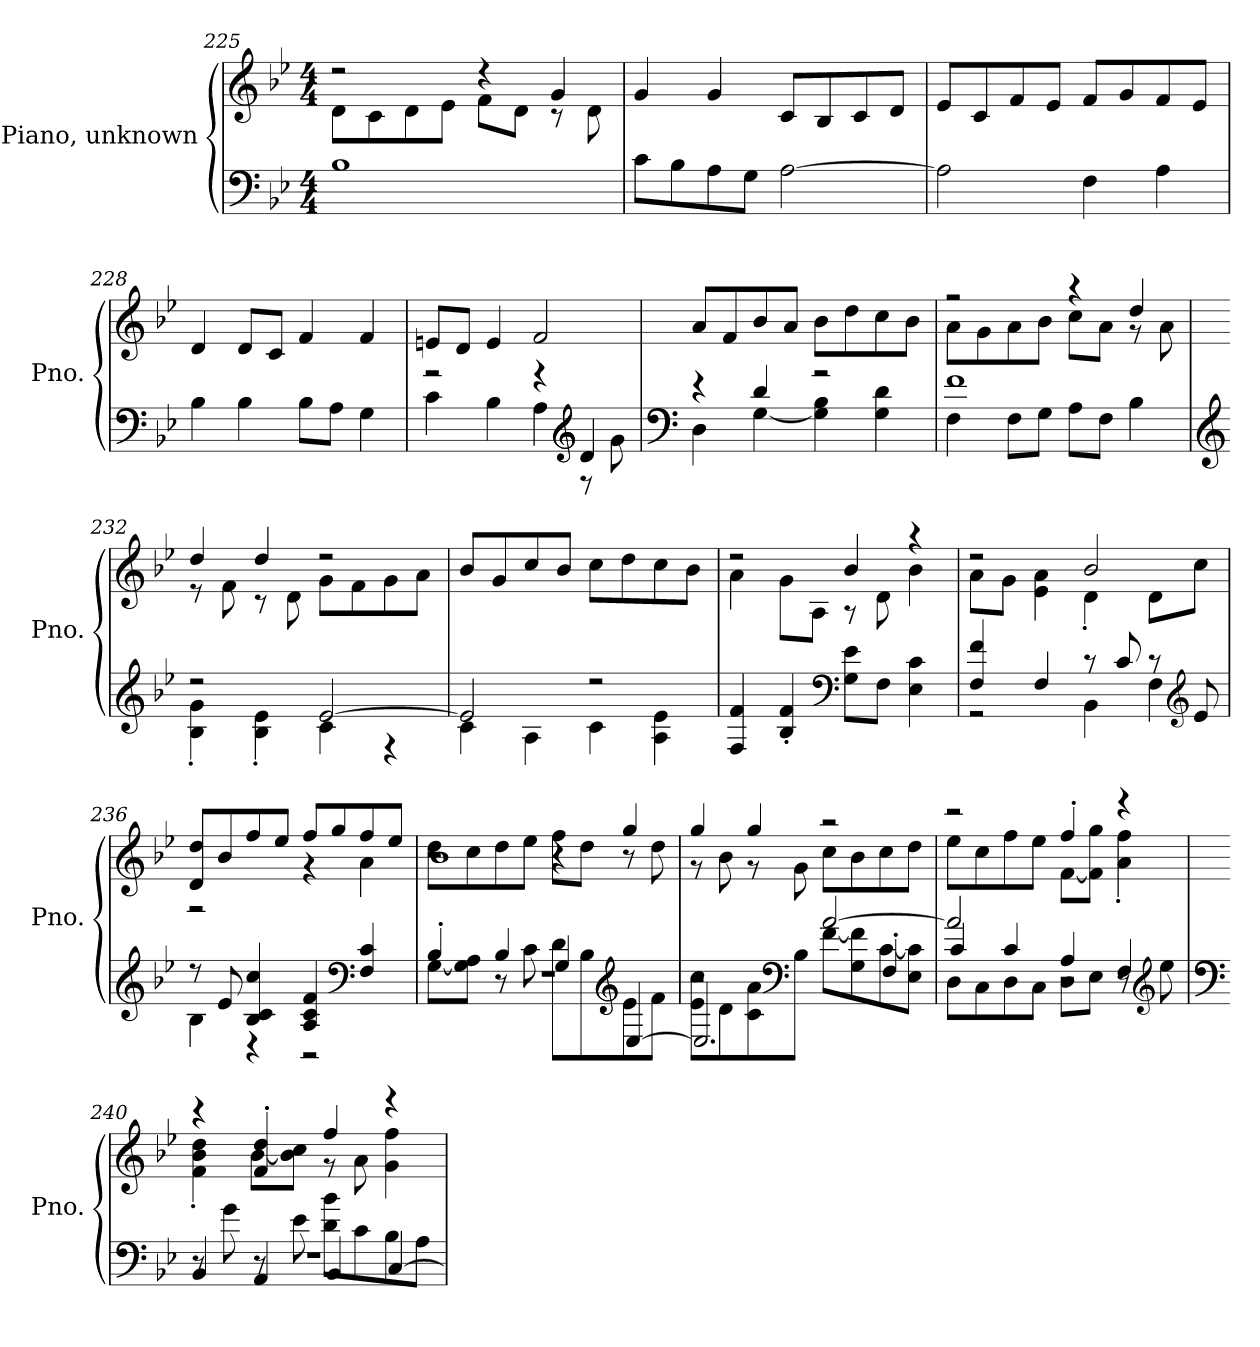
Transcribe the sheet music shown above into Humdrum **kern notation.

**kern	**kern
*part1	*part1
*staff2	*staff1
*I"Piano, unknown	*
*I'Pno.	*
*clefF4	*clefG2
*k[b-e-]	*k[b-e-]
*M4/4	*M4/4
=225	=225
*	*^
1B-	2r	8d\L
.	.	8c\
.	.	8d\
.	.	8e-\J
.	4r	8f\L
.	.	8d\J
.	4g/	8r
.	.	8d\
*	*v	*v
!!LO:PB:g=z
=226	=226
8c\L	4g/
8B-\	.
8A\	4g/
8G\J	.
[2A\	8c/L
.	8B-/
.	8c/
.	8d/J
=227	=227
2A\]	8e-/L
.	8c/
.	8f/
.	8e-/J
4F\	8f/L
.	8g/
4A\	8f/
.	8e-/J
=228	=228
4B-\	4d/
4B-\	8d/L
.	8c/J
8B-\L	4f/
8A\J	.
4G\	4f/
=229	=229
*^	*
2r	4c\	8en/L
.	.	8d/J
.	4B-\	4e/
4r	4A\	2f/
*clefG2	*	*
4d/	8r	.
.	8g\	.
=230	=230	=230
*clefF4	*	*
4r	4D\	8a/L
.	.	8f/
4d/	[4G\	8b-/
.	.	8a/J
2r	4G\] 4B-\	8b-\L
.	.	8dd\
.	4G\ 4d\	8cc\
.	.	8b-\J
!!LO:LB:g=z
=231	=231	=231
*	*	*^
1f	4F\	2r	8a\L
.	.	.	8g\
.	8F\L	.	8a\
.	8G\J	.	8b-\J
.	8A\L	4r	8cc\L
.	8F\J	.	8a\J
.	4B-\	4dd/	8r
.	.	.	8a\
=232	=232	=232	=232
*clefG2	*	*	*
2r	4B-\' 4g\'	4dd/	8r
.	.	.	8f\
.	4B-\' 4e-\'	4dd/	8r
.	.	.	8d\
[2e-/	4c\	2r	8g\L
.	.	.	8f\
.	4r	.	8g\
.	.	.	8a\J
*	*	*v	*v
=233	=233	=233
2e-/]	4c\	8b-/L
.	.	8g/
.	4A\	8cc/
.	.	8b-/J
2r	4c\	8cc\L
.	.	8dd\
.	4A\ 4e-\	8cc\
.	.	8b-\J
*v	*v	*
=234	=234
*	*^
4F/ 4f/	2r	4a\
4B-/' 4f/'	.	8g\L
.	.	8A\J
*clefF4	*	*
8G\ 8e-\L	4b-/	8r
8F\J	.	8d\
4E-\ 4c\	4r	4b-\
!!LO:LB:g=z	!!
=235	=235	=235
*^	*	*
4F/ 4f/	2r	2r	8a\L
.	.	.	8g\J
4F/	.	.	4e-\ 4a\
8r	4BB-\	2b-/	4d'\
8c/	.	.	.
8r	4F\	.	8d\L
*clefG2	*	*	*
8e-/	.	.	8cc\J
=236	=236	=236	=236
8r	4B-\	8d/ 8dd/L	2r
8e-/	.	8b-/	.
4B-/ 4c/ 4cc/	4r	8ff/	.
.	.	8ee-/J	.
4A/ 4c/ 4f/	2r	8ff/L	4r
.	.	8gg/	.
*clefF4	*	*	*
4F/ 4c/	.	8ff/	4a\
.	.	8ee-/J	.
=237	=237	=237	=237
*	*^	*	*^
1r	[8G\L	4B-'/	2r	8dd\L	1b-
.	8G\] 8A\J	.	.	8cc\	.
.	8r	4B-/	.	8dd\	.
.	8c\	.	.	8ee-\J	.
.	8d\L	4G/	4r	8ff\L	.
.	8B-\	.	.	8dd\J	.
*clefG2	*	*	*	*	*
.	8e-\	[4E-/	4gg/	8r	.
.	8f\J	.	.	8dd\	.
*	*	*	*	*v	*v
!!LO:LB:g=z
=238	=238	=238	=238	=238
2r	8e-\ 8cc\L	2.E-/]	4gg/	8r
.	8d\	.	.	8b-\
.	8c\ 8a\	.	4gg/	8r
*clefF4	*	*	*	*
.	8B-\J	.	.	8g\
[2a/	[8f\L	.	2r	8cc\L
.	8G\ 8f\]	.	.	8b-\
.	[8c\	4F'/	.	8cc\
.	8E-\ 8c\]J	.	.	8dd\J
=239	=239	=239	=239	=239
2a/]	8D\L	4c/	2r	8ee-\L
.	8C\	.	.	8cc\
.	8D\	4c/	.	8ff\
.	8C\J	.	.	8ee-\J
2r	8D\L	4A/	4ff'/	[8f\L
.	8E-\J	.	.	8f\] 8gg\J
.	8r	4F/	4r	4a\' 4ff\'
*clefG2	*	*	*	*
.	8ee-\	.	.	.
=240	=240	=240	=240	=240
*clefF4	*	*	*	*
1r	8r	4BB-/	4r	4f\' 4b-\' 4dd\'
.	8g\	.	.	.
.	8r	4AA/	4f/' 4dd/'	[8b-\L
.	8e-\	.	.	8b-\] 8cc\J
.	8d\ 8b-\L	4BB-/	4ff/	8r
.	8c\	.	.	8a\
.	8B-\	[4C/	4r	4g\ 4ff\
.	8A\J	.	.	.
*v	*v	*v	*	*
*	*v	*v
=	=
*-	*-
